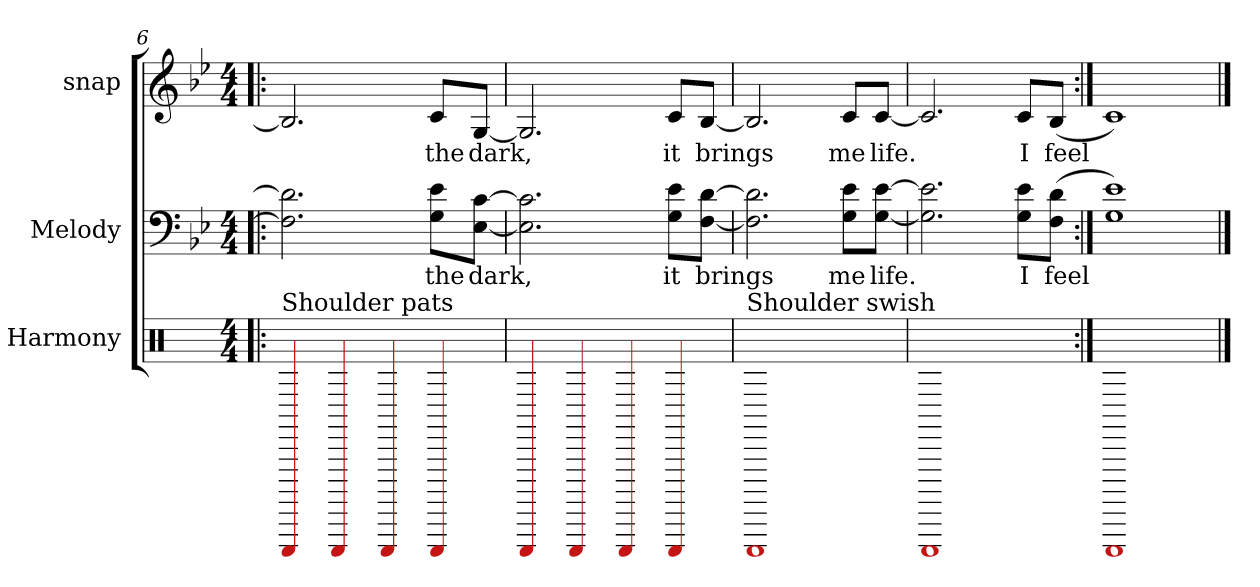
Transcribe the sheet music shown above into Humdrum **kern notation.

**kern	**kern	**text	**kern	**text
*part3	*part2	*part2	*part1	*part1
*staff3	*staff2	*staff2	*staff1	*staff1
*I"Harmony	*I"Melody	*	*I"snap	*
*I'Har.	*I'Mel	*	*	*
*clefX	*clefF4	*	*clefG2	*
*	*k[b-e-]	*	*k[b-e-]	*
*M4/4	*M4/4	*	*M4/4	*
=6!|:	=6!|:	=6!|:	=6!|:	=6!|:
!LO:TX:t=Shoulder pats	!	!	!	!
4EEEEE-	2.F] 2.d]	.	2.B-]	.
4EEEEE-	.	.	.	.
4EEEEE-	.	.	.	.
4EEEEE-	8G 8e-L	the	8cL	the
.	[8E- [8cJ	dark,	[8GJ	dark,
=7	=7	=7	=7	=7
4EEEEE-	2.E-] 2.c]	.	2.G]	.
4EEEEE-	.	.	.	.
4EEEEE-	.	.	.	.
4EEEEE-	8G 8e-L	it	8cL	it
.	[8F [8dJ	brings	[8B-J	brings
!!LO:LB:g=z
=8	=8	=8	=8	=8
!LO:TX:t=Shoulder swish	!	!	!	!
1EEEEE-\	2.F] 2.d]	.	2.B-]	.
.	8G 8e-L	me	8cL	me
.	[8G [8e-J	life.	[8cJ	life.
=9	=9	=9	=9	=9
1EEEEE-\	2.G] 2.e-]	.	2.c]	.
.	8G 8e-L	I	8cL	I
.	(8F 8dJ	feel	(8B-J	feel
=10:|!	=10:|!	=10:|!	=10:|!	=10:|!
1EEEEE-\	1G 1e-)	.	1c)	.
==	==	==	==	==
*-	*-	*-	*-	*-
